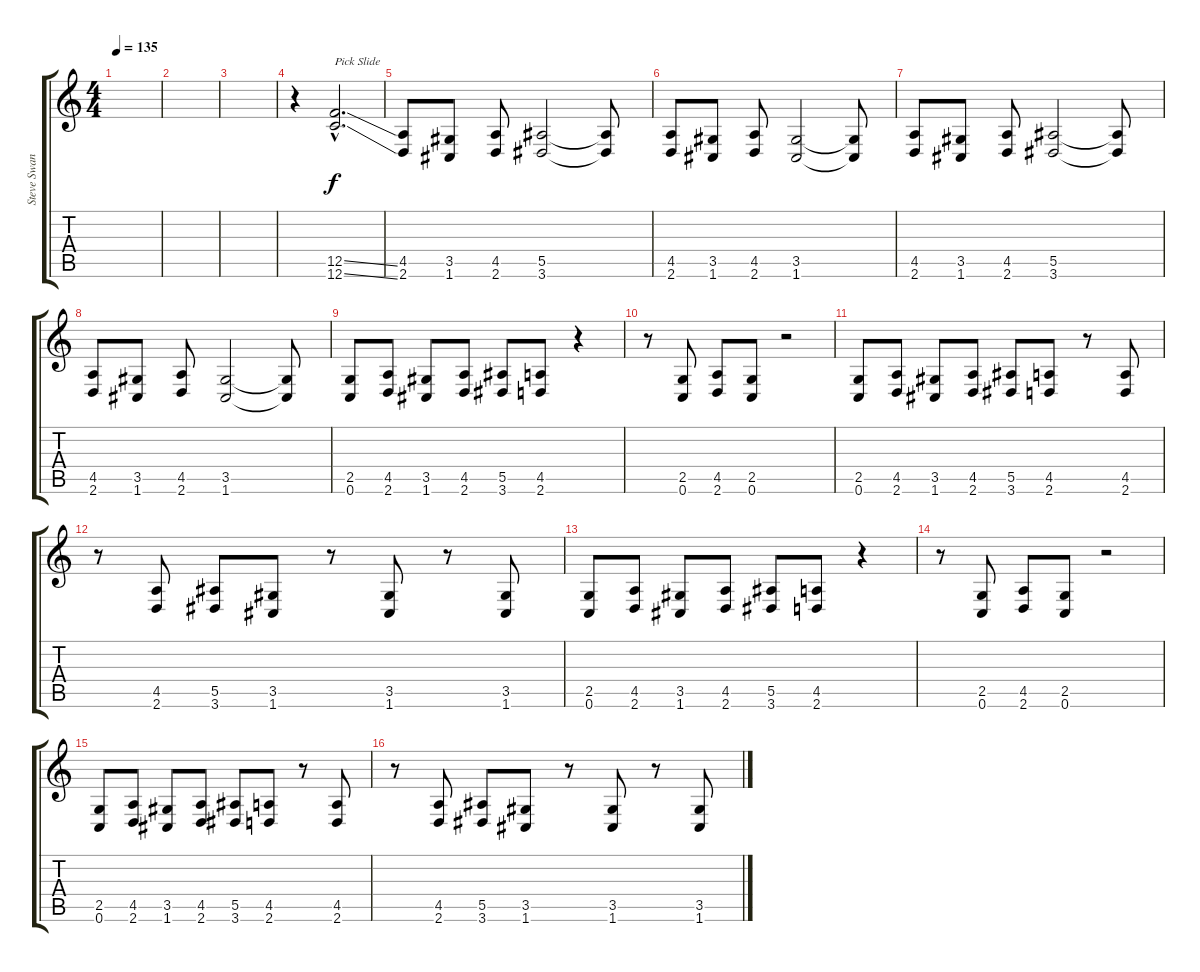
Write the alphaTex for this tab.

\track ("Steve Swanson (Guitar)" "Steve Swan") {instrument distortionguitar}
\staff {score tabs}
\tuning (C4 G3 Eb3 Bb2 F2 C2) {hide}
\ts (4 4)
\tempo 135
\clef g2
\ks c
|
|
|
r.4 (12.5{ss hac} 12.6{ss hac}).2{d txt "Pick Slide"} |
(4.5 2.6).8 (3.5 1.6).8 (4.5 2.6).8 (5.5 3.6).2 (5.5{t} 3.6{t}).8 |
(4.5 2.6).8 (3.5 1.6).8 (4.5 2.6).8 (3.5 1.6).2 (3.5{t} 1.6{t}).8 |
(4.5 2.6).8 (3.5 1.6).8 (4.5 2.6).8 (5.5 3.6).2 (5.5{t} 3.6{t}).8 |
(4.5 2.6).8 (3.5 1.6).8 (4.5 2.6).8 (3.5 1.6).2 (3.5{t} 1.6{t}).8 |
(2.5 0.6).8 (4.5 2.6).8 (3.5 1.6).8 (4.5 2.6).8 (5.5 3.6).8 (4.5 2.6).8 r.4 |
r.8 (2.5 0.6).8 (4.5 2.6).8 (2.5 0.6).8 r.2 |
(2.5 0.6).8 (4.5 2.6).8 (3.5 1.6).8 (4.5 2.6).8 (5.5 3.6).8 (4.5 2.6).8 r.8 (4.5 2.6).8 |
r.8 (4.5 2.6).8 (5.5 3.6).8 (3.5 1.6).8 r.8 (3.5 1.6).8 r.8 (3.5 1.6).8 |
(2.5 0.6).8 (4.5 2.6).8 (3.5 1.6).8 (4.5 2.6).8 (5.5 3.6).8 (4.5 2.6).8 r.4 |
r.8 (2.5 0.6).8 (4.5 2.6).8 (2.5 0.6).8 r.2 |
(2.5 0.6).8 (4.5 2.6).8 (3.5 1.6).8 (4.5 2.6).8 (5.5 3.6).8 (4.5 2.6).8 r.8 (4.5 2.6).8 |
r.8 (4.5 2.6).8 (5.5 3.6).8 (3.5 1.6).8 r.8 (3.5 1.6).8 r.8 (3.5 1.6).8
